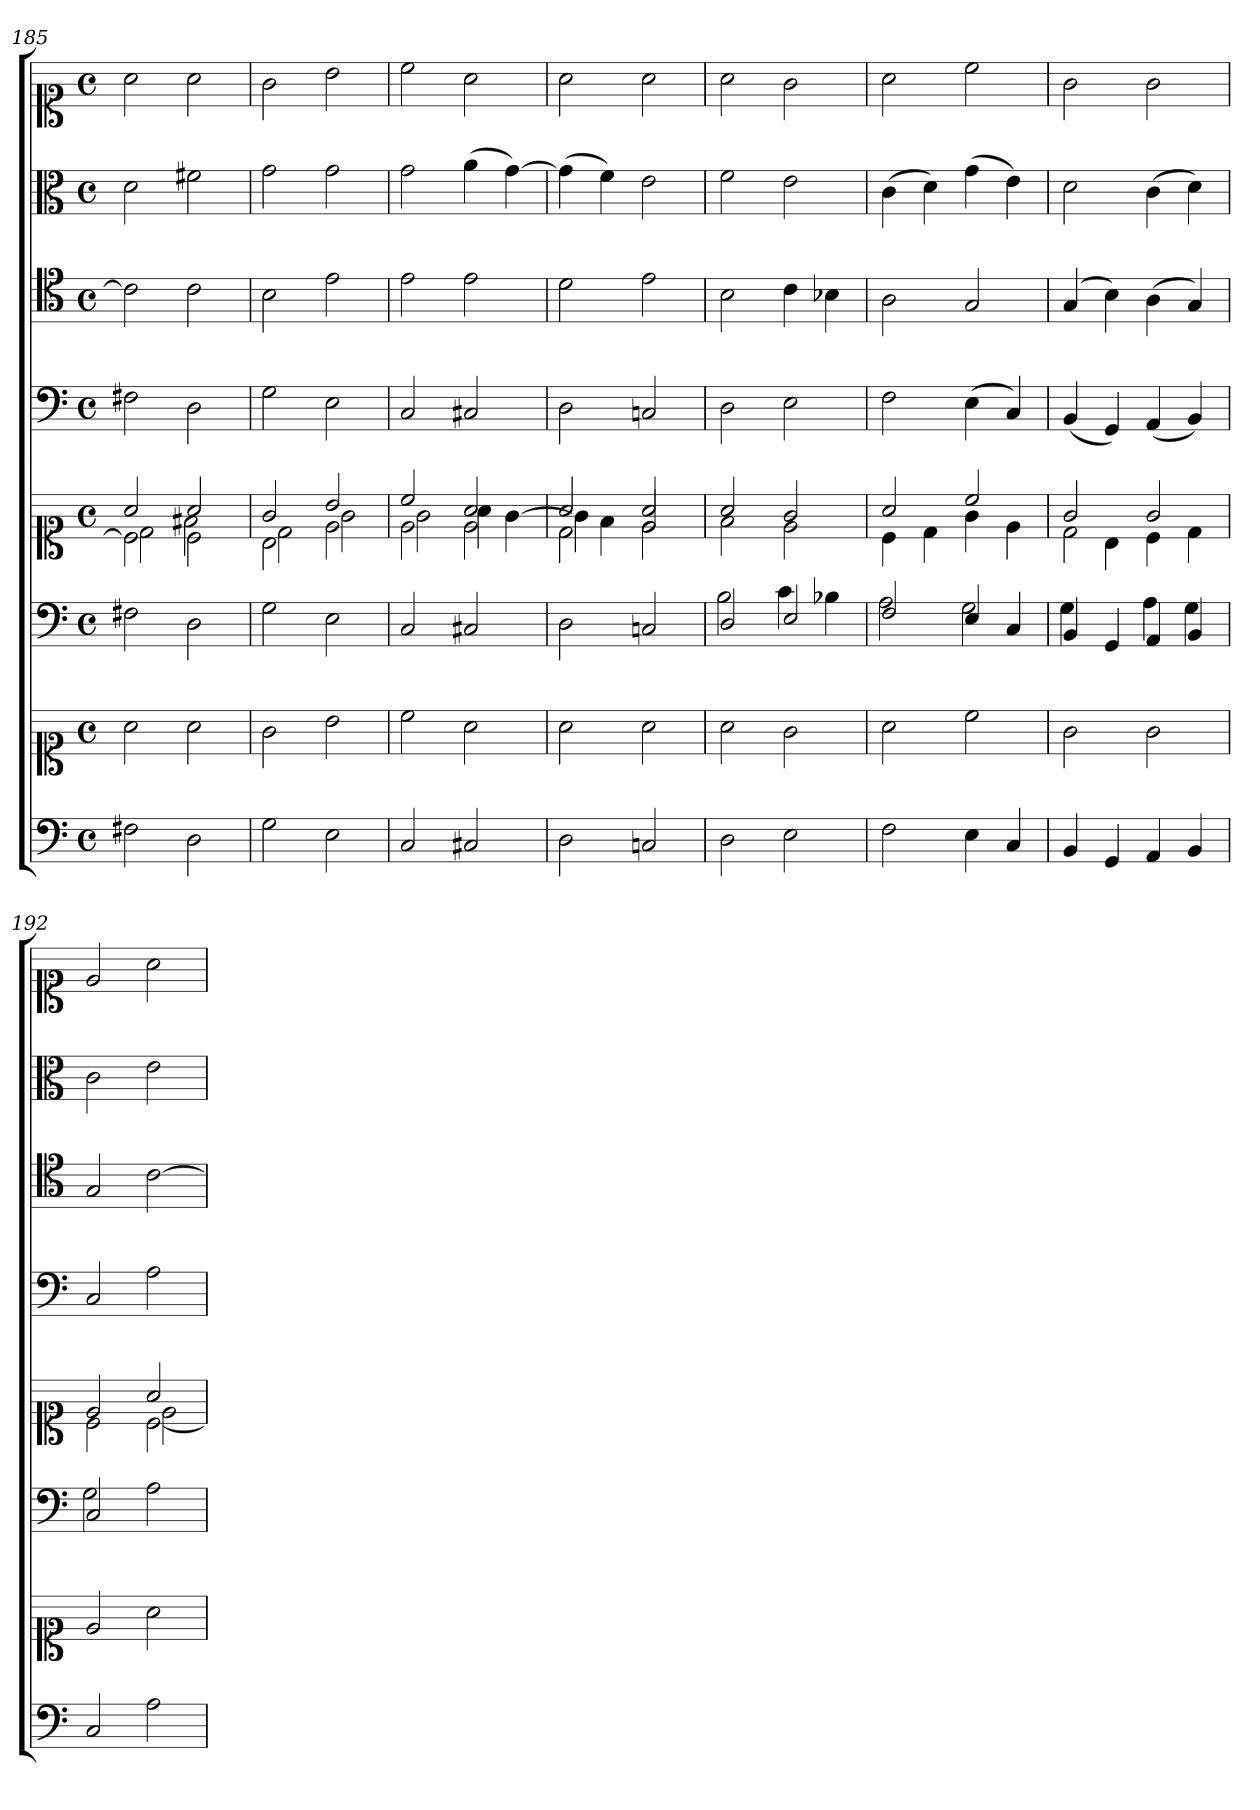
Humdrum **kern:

**kern	**kern	**kern	**kern	**kern	**kern	**kern	**kern
*part6	*part6	*part5	*part5	*part4	*part3	*part2	*part1
*staff8	*staff7	*staff6	*staff5	*staff4	*staff3	*staff2	*staff1
*clefF4	*clefC1	*clefF4	*clefC1	*clefF4	*clefC4	*clefC3	*clefC1
*k[]	*k[]	*k[]	*k[]	*k[]	*k[]	*k[]	*k[]
*M4/4	*M4/4	*M4/4	*M4/4	*M4/4	*M4/4	*M4/4	*M4/4
*met(c)	*met(c)	*met(c)	*met(c)	*met(c)	*met(c)	*met(c)	*met(c)
=185	=185	=185	=185	=185	=185	=185	=185
*	*	*	*^	*	*	*	*
*	*	*	*	*^	*	*	*	*
2F#X	2a	2F#X	2a	2c]	2d\	2F#X	2c]	2d	2a
2D	2a	2D	2a	2c	2f#X\	2D	2c	2f#X	2a
=186	=186	=186	=186	=186	=186	=186	=186	=186	=186
2G	2g	2G	2g	2B	2d\	2G	2B	2g	2g
2E	2b	2E	2b	2e	2g\	2E	2e	2g	2b
=187	=187	=187	=187	=187	=187	=187	=187	=187	=187
2C	2cc	2C	2cc	2e	2g\	2C	2e	2g	2cc
2C#X	2a	2C#X	2a	2e	4a\	2C#X	2e	(4a	2a
.	.	.	.	.	[4g\	.	.	[4g)	.
=188	=188	=188	=188	=188	=188	=188	=188	=188	=188
2D	2a	2D	2a	2d	4g\]	2D	2d	(4g]	2a
.	.	.	.	.	4f\	.	.	4f)	.
2Cn	2a	2Cn	2a	2e	2e/	2Cn	2e	2e	2a
*	*	*	*	*v	*v	*	*	*	*
=189	=189	=189	=189	=189	=189	=189	=189	=189
*	*	*^	*	*	*	*	*	*
2D	2a	2D	2B	2a	2f	2D	2B	2f	2a
2E	2g	2E	4c	2g	2e	2E	4c	2e	2g
.	.	.	4B-X	.	.	.	4B-X	.	.
=190	=190	=190	=190	=190	=190	=190	=190	=190	=190
2F	2a	2F	2A	2a	4c	2F	2A	(4c	2a
.	.	.	.	.	4d	.	.	4d)	.
4E	2cc	4E	2G	2cc	4g	(4E	2G	(4g	2cc
4C	.	4C	.	.	4e	4C)	.	4e)	.
=191	=191	=191	=191	=191	=191	=191	=191	=191	=191
*	*	*	*	*	*^	*	*	*	*
4BB	2g	4BB	4G	2g	4ryy	2d\	(4BB	(4G	2d	2g
4GG	.	4GG	4ryy	.	4B	.	4GG)	4B)	.	.
4AA	2g	4AA	4A	2g	4ryy	4c\	(4AA	(4A	(4c	2g
4BB	.	4BB	4G	.	4ryy	4d\	4BB)	4G)	4d)	.
=192	=192	=192	=192	=192	=192	=192	=192	=192	=192	=192
2C	2e	2C	2G	2e	2ryy	2c\	2C	2G	2c	2e
2A	2a	2A	2ryy	2a	[2c	2e\	2A	[2c	2e	2a
*	*	*v	*v	*	*	*	*	*	*	*
*	*	*	*v	*v	*v	*	*	*	*
=	=	=	=	=	=	=	=
*-	*-	*-	*-	*-	*-	*-	*-
